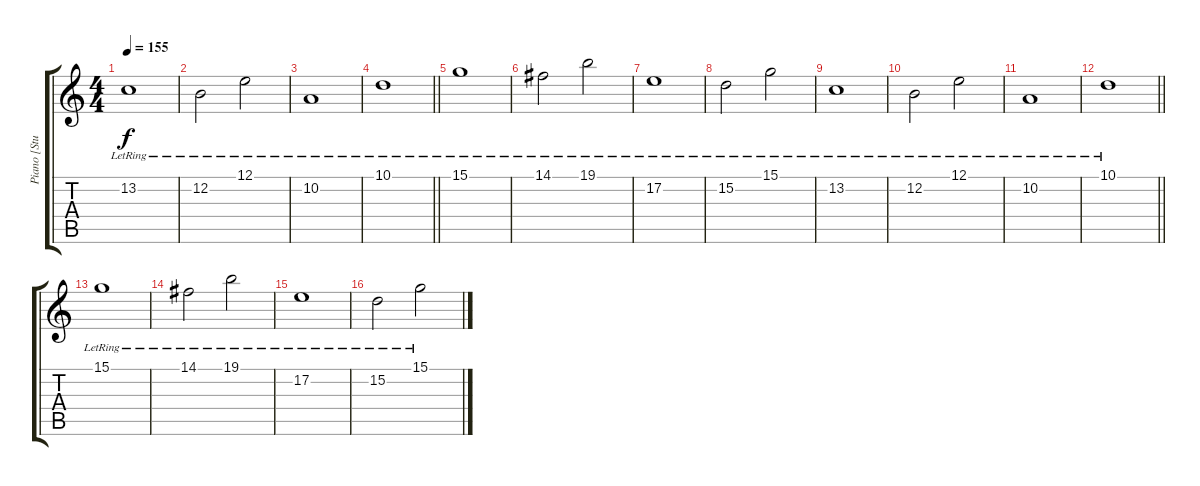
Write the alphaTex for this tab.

\track ("Piano [Studio]" "Piano [Stu") {instrument acousticgrandpiano}
\staff {score tabs}
\tuning (E4 B3 G3 D3 A2 E2) {hide}
\ts (4 4)
\tempo 155
\clef g2
\ks c
13.2{lr}.1{dy f} |
12.2{lr}.2 12.1{lr}.2 |
10.2{lr}.1 |
\barLineRight lightlight
10.1{lr}.1 |
15.1{lr}.1{volume 9} |
14.1{lr}.2 19.1{lr}.2 |
17.2{lr}.1 |
15.2{lr}.2 15.1{lr}.2 |
13.2{lr}.1 |
12.2{lr}.2 12.1{lr}.2 |
10.2{lr}.1 |
\barLineRight lightlight
10.1{lr}.1 |
15.1{lr}.1 |
14.1{lr}.2 19.1{lr}.2 |
17.2{lr}.1 |
15.2{lr}.2 15.1{lr}.2
